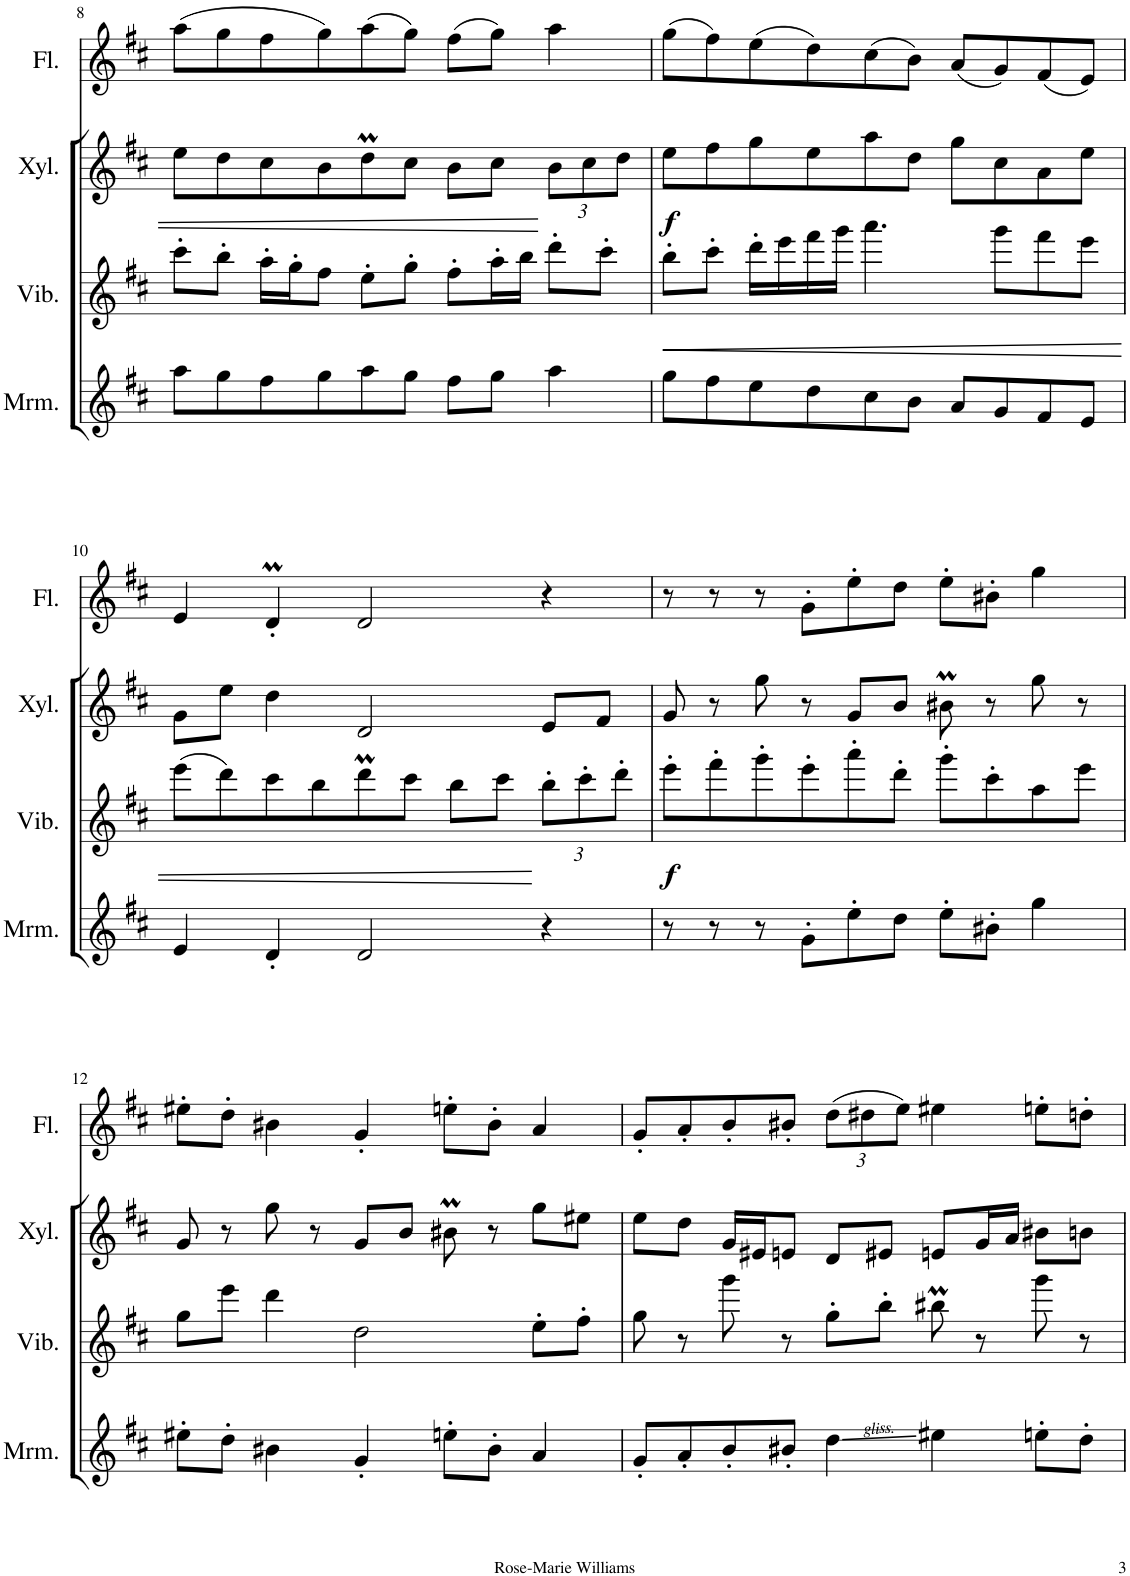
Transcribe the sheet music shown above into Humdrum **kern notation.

**kern	**kern	**dynam	**kern	**dynam	**kern
*part4	*part3	*part3	*part2	*part2	*part1
*staff4	*staff3	*staff3	*staff2	*staff2	*staff1
*I"Marimba	*I"Vibraphone	*	*I"Xylophone	*	*I"Flute
*I'Mrm.	*I'Vib.	*	*I'Xyl.	*	*I'Fl.
!!LO:PB:g=z
*clefG2	*clefG2	*	*clefG2	*	*clefG2
*	*	*	*Trd-7c-12	*	*
*k[f#c#]	*k[f#c#]	*	*k[f#c#]	*	*k[f#c#]
*M5/4	*M5/4	*	*M5/4	*	*M5/4
=8	=8	=8	=8	=8	=8
8aa\L	8ccc#'\L	.	8ee\L	.	(>8aa\L
8gg\	8bb'\J	.	8dd\	.	8gg\
8ff#\	16aa'\LL	.	8cc#\	.	8ff#\
.	16gg'\J	.	.	.	.
8gg\	8ff#\J	.	8b\	.	8gg\)
8aa\	8ee'\L	.	8ddM\	.	(>8aa\
8gg\J	8gg'\J	.	8cc#\J	.	8gg\J)
8ff#\L	8ff#'\L	.	8b\L	.	(>8ff#\L
8gg\J	16aa'\L	.	8cc#\J	.	8gg\J)
.	16bb\JJ	.	.	.	.
*	*	*	*Xbrackettup	*	*
4aa\	8ddd'\L	.	12b\L	.	4aa\
.	.	.	12cc#\	.	.
.	8ccc#'\J	.	.	.	.
.	.	.	12dd\J	.	.
=9	=9	=9	=9	=9	=9
!	!	!LO:HP:b	!	!LO:DY:b	!
8gg\L	8bb'\L	<	8ee\L	f	(>8gg\L
8ff#\	8ccc#'\J	.	8ff#\	.	8ff#\)
8ee\	16ddd'\LL	.	8gg\	.	(>8ee\
.	16eee\	.	.	.	.
8dd\	16fff#\	.	8ee\	.	8dd\)
.	16ggg\JJ	.	.	.	.
8cc#\	4.aaa\	.	8aa\	.	(>8cc#\
8b\J	.	.	8dd\J	.	8b\J)
8a/L	.	.	8gg\L	.	(<8a/L
8g/	8ggg\L	.	8cc#\	.	8g/)
8f#/	8fff#\	.	8a\	.	(<8f#/
8e/J	8eee\J	.	8ee\J	.	8e/J)
!!LO:LB:g=z
=10	=10	=10	=10	=10	=10
4e/	(>8eee\L	.	8g\L	.	4e/
.	8ddd\)	.	8ee\J	.	.
4d'/	8ccc#\	.	4dd\	.	4dM'/
.	8bb\	.	.	.	.
2d/	8dddM\	.	2d/	.	2d/
.	8ccc#\J	.	.	.	.
.	8bb\L	.	.	.	.
.	8ccc#\J	.	.	.	.
*	*Xbrackettup	*	*	*	*
4r	12bb'\L	[	8e/L	.	4r
.	12ccc#'\	.	.	.	.
.	.	.	8f#/J	.	.
.	12ddd'\J	.	.	.	.
=11	=11	=11	=11	=11	=11
!	!	!LO:DY:b	!	!	!
8r	8eee'\L	f	8g/	.	8r
8r	8fff#'\	.	8r	.	8r
8r	8ggg'\	.	8gg\	.	8r
8g'\L	8eee'\	.	8r	.	8g'\L
8ee'\	8aaa'\	.	8g/L	.	8ee'\
8dd\J	8ddd'\J	.	8b/J	.	8dd\J
8ee'\L	8ggg'\L	.	8b#Xm\	.	8ee'\L
8b#X'\J	8ccc#'\	.	8r	.	8b#X'\J
4gg\	8aa\	.	8gg\	.	4gg\
.	8eee\J	.	8r	.	.
!!LO:LB:g=z
=12	=12	=12	=12	=12	=12
8ee#X'\L	8gg\L	.	8g/	.	8ee#X'\L
8dd'\J	8eee\J	.	8r	.	8dd'\J
4b#X\	4ddd\	.	8gg\	.	4b#X\
.	.	.	8r	.	.
4g'/	2dd\	.	8g/L	.	4g'/
.	.	.	8b/J	.	.
8een'\L	.	.	8b#Xm\	.	8een'\L
8b#'\J	.	.	8r	.	8b#'\J
4a/	8ee'\L	.	8gg\L	.	4a/
.	8ff#'\J	.	8ee#X\J	.	.
=13	=13	=13	=13	=13	=13
8g'/L	8gg\	.	8ee\L	.	8g'/L
8a'/	8r	.	8dd\J	.	8a'/
8b'/	8ggg\	.	16g/LL	.	8b'/
.	.	.	16e#X/J	.	.
8b#X'/J	8r	.	8en/J	.	8b#X'/J
*	*	*	*	*	*Xbrackettup
4dd\	8gg'\L	.	8d/L	.	(>12dd\L
.	.	.	.	.	12dd#X\
.	8bb'\J	.	8e#X/J	.	.
.	.	.	.	.	12ee\J)
4ee#X\	8bb#Xm\	.	8en/L	.	4ee#X\
.	8r	.	16g/L	.	.
.	.	.	16a/JJ	.	.
8een'\L	8ggg\	.	8b#X\L	.	8een'\L
8dd'\J	8r	.	8bn\J	.	8ddn'\J
=	=	=	=	=	=
*-	*-	*-	*-	*-	*-
